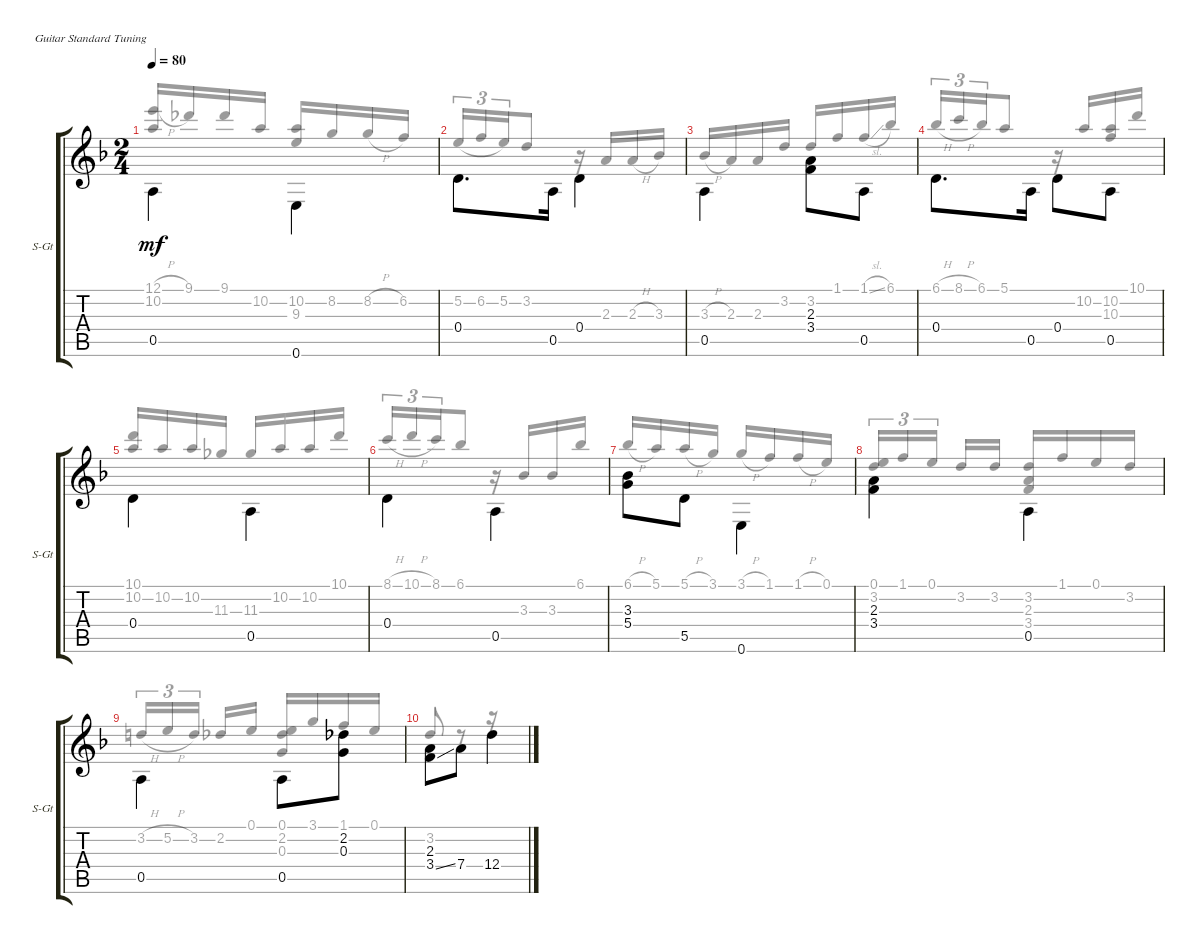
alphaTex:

\defaultSystemsLayout 4
\bracketExtendMode groupsimilarinstruments
\useSystemSignSeparator
\singleTrackTrackNamePolicy allsystems
\multiTrackTrackNamePolicy allsystems
\firstSystemTrackNameOrientation horizontal
\otherSystemsTrackNameOrientation horizontal
\track ("Steel Guitar" "S-Gt") {instrument acousticguitarsteel}
\staff {score tabs}
\tuning (E4 B3 G3 D3 A2 E2)
\voice
\ts (2 4)
\tempo 80
\clef g2
\ks dminor
0.5.4{dy mf beam invert} 0.6.4{beam invert} |
0.4.8{d beam invert} 0.5.16 0.4.4{beam invert} |
0.5.4{beam invert} (3.4 2.3).8{beam invert} 0.5.8 |
0.4.8{d beam invert} 0.5.16 0.4.8{beam invert} 0.5.8 |
0.4.4{beam invert} 0.5.4{beam invert} |
0.4.4{beam invert} 0.5.4{beam invert} |
(5.4 3.3).8{beam invert} 5.5.8 0.6.4{beam invert} |
(3.4 2.3).4{beam invert} 0.5.4{beam invert} |
0.5.4{beam invert} 0.5.8{beam invert} (0.3 2.2).8 |
(3.4{ss} 2.3).8{beam invert} 7.4.8 12.4.4{beam invert}
\voice
\clef g2
\ottava regular
\simile none
\ks dminor
(10.2 12.1{h}).16{dy mf beam invert} 9.1.16 9.1.16 10.2.16 (9.3 10.2).16{beam invert} 8.2.16 8.2{h}.16 6.2.16 |
5.2.16{tu (3 2) legatoorigin beam invert} 6.2.16{tu (3 2) legatoorigin} 5.2.16{tu (3 2) beam merge} 3.2.8 r.16{beam invert} 2.3.16{beam invert} 2.3{h}.16 3.3.16 |
3.3{h}.16 2.3.16 2.3.16{beam invert} 3.2.16 3.2.16 1.1.16 1.1{sl}.16{beam invert} 6.1.16 |
6.1{h}.16{tu (3 2) beam invert} 8.1{h}.16{tu (3 2)} 6.1.16{tu (3 2) beam merge} 5.1.8 r.16{beam invert} 10.2.16{beam invert} (10.2 10.3).16 10.1.16 |
(10.2 10.1).16{beam invert} 10.2.16 10.2.16 11.3.16 11.3.16 10.2.16 10.2.16{beam invert} 10.1.16 |
8.1{h}.16{tu (3 2) beam invert} 10.1{h}.16{tu (3 2)} 8.1.16{tu (3 2) beam merge} 6.1.8 r.16 3.3.16 3.3.16{beam invert} 6.1.16 |
6.1{h}.16 5.1.16 5.1{h}.16{beam invert} 3.1.16 3.1{h}.16 1.1.16 1.1{h}.16{beam invert} 0.1.16 |
(3.2 0.1).16{tu (3 2)} 1.1.16{tu (3 2)} 0.1.16{tu (3 2) beam invert} 3.2.16{beam invert} 3.2.16 (3.4 2.3 3.2).16{beam invert} 1.1.16{beam invert} 0.1.16{beam invert} 3.2.16 |
3.2{h}.16{tu (3 2) beam invert} 5.2{h}.16{tu (3 2)} 3.2.16{tu (3 2)} 2.2.16{beam invert} 0.1.16 (0.3 2.2 0.1).16{beam invert} 3.1.16 1.1.16 0.1.16 |
3.2.8{beam invert} r.8 r.16
